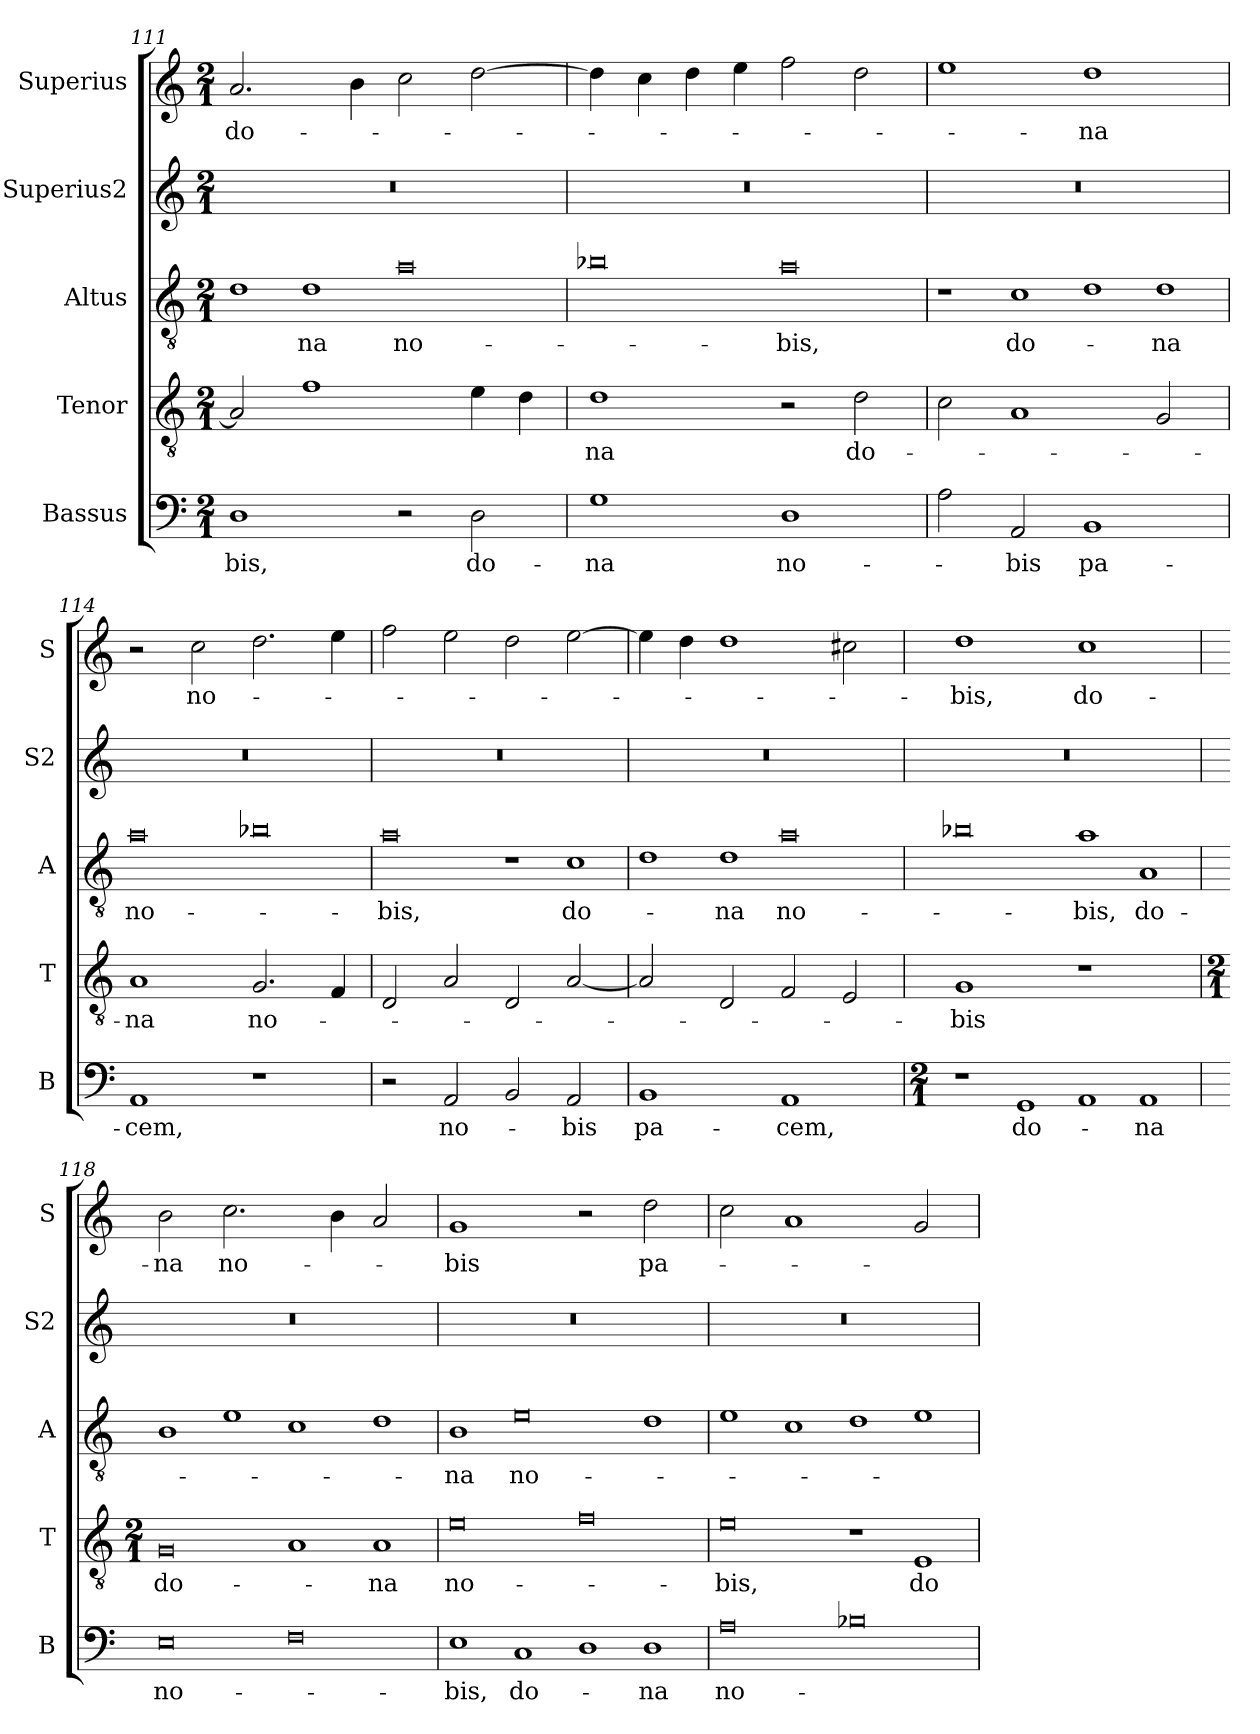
**kern	**text	**kern	**text	**kern	**text	**kern	**kern	**text
*part5	*part5	*part4	*part4	*part3	*part3	*part2	*part1	*part1
*staff5	*staff5	*staff4	*staff4	*staff3	*staff3	*staff2	*staff1	*staff1
*I"Bassus	*	*I"Tenor	*	*I"Altus	*	*I"Superius2	*I"Superius	*
*I'B	*	*I'T	*	*I'A	*	*I'S2	*I'S	*
*clefF4	*	*clefGv2	*	*clefGv2	*	*clefG2	*clefG2	*
*k[]	*	*k[]	*	*k[]	*	*k[]	*k[]	*
*M2/1	*	*M2/1	*	*M2/1	*	*M2/1	*M2/1	*
=111	=111	=111	=111	=111	=111	=111	=111	=111
!	!	!	!	!LO:N:vis=1	!	!	!	!
1D	-bis,	2A/]	.	2d	.	0r	2.a/	do-
!	!	!	!	!LO:N:vis=1	!	!	!	!
.	.	1f	.	2d	-na	.	.	.
.	.	.	.	.	.	.	4b\	.
!	!	!	!	!LO:N:vis=0	!	!	!	!
2r	.	.	.	1a	no-	.	2cc\	.
2D\	do-	4e\	.	.	.	.	[2dd\	.
.	.	4d\	.	.	.	.	.	.
=112	=112	=112	=112	=112	=112	=112	=112	=112
!	!	!	!	!LO:N:vis=0	!	!	!	!
1G	-na	1d	-na	1b-X	.	0r	4dd\]	.
.	.	.	.	.	.	.	4cc\	.
.	.	.	.	.	.	.	4dd\	.
.	.	.	.	.	.	.	4ee\	.
!	!	!	!	!LO:N:vis=0	!	!	!	!
1D	no-	2r	.	1a	-bis,	.	2ff\	.
.	.	2d\	do-	.	.	.	2dd\	.
=113	=113	=113	=113	=113	=113	=113	=113	=113
!	!	!	!	!LO:N:vis=1	!	!	!	!
2A\	.	2c\	.	2r	.	0r	1ee	.
!	!	!	!	!LO:N:vis=1	!	!	!	!
2AA/	-bis	1A	.	2c	do-	.	.	.
!	!	!	!	!LO:N:vis=1	!	!	!	!
1BB	pa-	.	.	2d	.	.	1dd	-na
!	!	!	!	!LO:N:vis=1	!	!	!	!
.	.	2G/	.	2d	-na	.	.	.
=114	=114	=114	=114	=114	=114	=114	=114	=114
!	!	!	!	!LO:N:vis=0	!	!	!	!
1AA	-cem,	1A	-na	1a	no-	0r	2r	.
.	.	.	.	.	.	.	2cc\	no-
!	!	!	!	!LO:N:vis=0	!	!	!	!
1r	.	2.G/	no-	1b-X	.	.	2.dd\	.
.	.	4F/	.	.	.	.	4ee\	.
=115	=115	=115	=115	=115	=115	=115	=115	=115
!	!	!	!	!LO:N:vis=0	!	!	!	!
2r	.	2D/	.	1a	-bis,	0r	2ff\	.
2AA/	no-	2A/	.	.	.	.	2ee\	.
!	!	!	!	!LO:N:vis=1	!	!	!	!
2BB/	.	2D/	.	2r	.	.	2dd\	.
!	!	!	!	!LO:N:vis=1	!	!	!	!
2AA/	-bis	[2A/	.	2c	do-	.	[2ee\	.
=116	=116	=116	=116	=116	=116	=116	=116	=116
!	!	!	!	!LO:N:vis=1	!	!	!	!
1BB	pa-	2A/]	.	2d	.	0r	4ee\]	.
.	.	.	.	.	.	.	4dd\	.
!	!	!	!	!LO:N:vis=1	!	!	!	!
.	.	2D/	.	2d	-na	.	1dd	.
!	!	!	!	!LO:N:vis=0	!	!	!	!
1AA	-cem,	2F/	.	1a	no-	.	.	.
.	.	2E/	.	.	.	.	2cc#X\	.
=117	=117	=117	=117	=117	=117	=117	=117	=117
*M2/1	*	*	*	*	*	*	*	*
!LO:N:vis=1	!	!	!	!LO:N:vis=0	!	!	!	!
2r	.	1G	-bis	1b-X	.	0r	1dd	-bis,
!LO:N:vis=1	!	!	!	!	!	!	!	!
2GG	do-	.	.	.	.	.	.	.
!LO:N:vis=1	!	!	!	!LO:N:vis=1	!	!	!	!
2AA	.	1r	.	2a	-bis,	.	1cc	do-
!LO:N:vis=1	!	!	!	!LO:N:vis=1	!	!	!	!
2AA	-na	.	.	2A	do-	.	.	.
=118	=118	=118	=118	=118	=118	=118	=118	=118
*	*	*M2/1	*	*	*	*	*	*
!LO:N:vis=0	!	!LO:N:vis=0	!	!LO:N:vis=1	!	!	!	!
1E	no-	1G	do-	2B	.	0r	2b\	-na
!	!	!	!	!LO:N:vis=1	!	!	!	!
.	.	.	.	2e	.	.	2.cc\	no-
!LO:N:vis=0	!	!LO:N:vis=1	!	!LO:N:vis=1	!	!	!	!
1F	.	2A	.	2c	.	.	.	.
.	.	.	.	.	.	.	4b\	.
!	!	!LO:N:vis=1	!	!LO:N:vis=1	!	!	!	!
.	.	2A	-na	2d	.	.	2a/	.
=119	=119	=119	=119	=119	=119	=119	=119	=119
!LO:N:vis=1	!	!LO:N:vis=0	!	!LO:N:vis=1	!	!	!	!
2E	-bis,	1e	no-	2B	-na	0r	1g	-bis
!LO:N:vis=1	!	!	!	!LO:N:vis=0	!	!	!	!
2C	do-	.	.	1e	no-	.	.	.
!LO:N:vis=1	!	!LO:N:vis=0	!	!	!	!	!	!
2D	.	1f	.	.	.	.	2r	.
!LO:N:vis=1	!	!	!	!LO:N:vis=1	!	!	!	!
2D	-na	.	.	2d	.	.	2dd\	pa-
=120	=120	=120	=120	=120	=120	=120	=120	=120
!LO:N:vis=0	!	!LO:N:vis=0	!	!LO:N:vis=1	!	!	!	!
1A	no-	1e	-bis,	2e	.	0r	2cc\	.
!	!	!	!	!LO:N:vis=1	!	!	!	!
.	.	.	.	2c	.	.	1a	.
!LO:N:vis=0	!	!LO:N:vis=1	!	!LO:N:vis=1	!	!	!	!
1B-X	.	2r	.	2d	.	.	.	.
!	!	!LO:N:vis=1	!	!LO:N:vis=1	!	!	!	!
.	.	2E	do-	2e	.	.	2g/	.
=	=	=	=	=	=	=	=	=
*-	*-	*-	*-	*-	*-	*-	*-	*-
